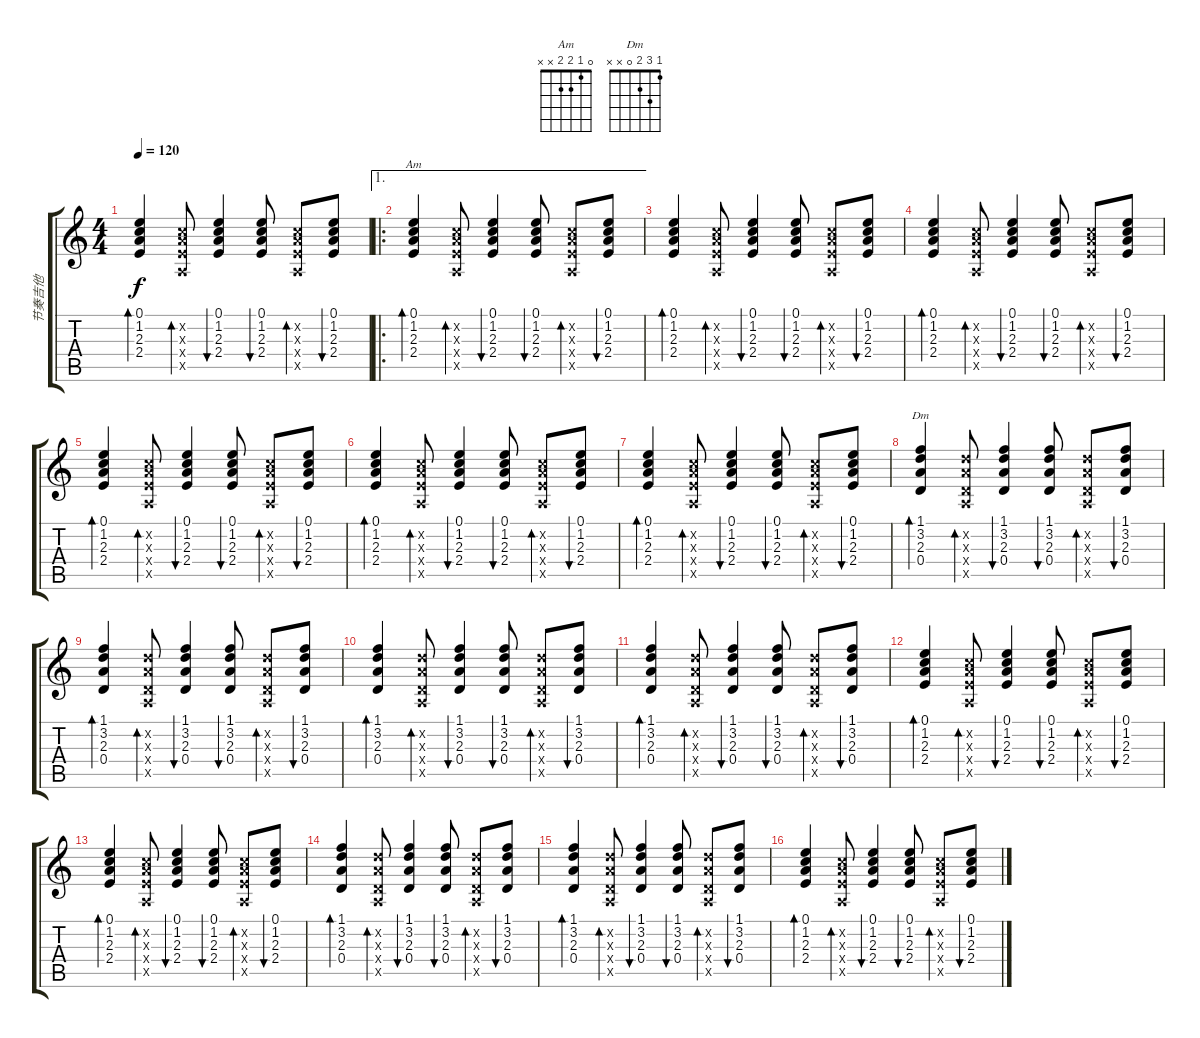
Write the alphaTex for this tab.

\track ("节奏吉他" "节奏吉他") {instrument electricguitarjazz}
\staff {score tabs}
\tuning (E4 B3 G3 D3 A2 E2) {hide}
\chord ("Am" 0 1 2 2 x x)
\chord ("Dm" 1 3 2 0 x x)
\ts (4 4)
\tempo 120
\clef g2
\ks c
(0.1 1.2 2.3 2.4).4{bd 30 dy f} (1.2{x} 2.3{x} 2.4{x} 0.5{x}).8{bd 30} (0.1 1.2 2.3 2.4).4{bu 30} (0.1 1.2 2.3 2.4).8{bu 30} (1.2{x} 2.3{x} 2.4{x} 0.5{x}).8{bd 30} (0.1 1.2 2.3 2.4).8{bu 30} |
\ae 1
\ro
(0.1 1.2 2.3 2.4).4{bd 30 ch "Am"} (1.2{x} 2.3{x} 2.4{x} 0.5{x}).8{bd 30} (0.1 1.2 2.3 2.4).4{bu 30} (0.1 1.2 2.3 2.4).8{bu 30} (1.2{x} 2.3{x} 2.4{x} 0.5{x}).8{bd 30} (0.1 1.2 2.3 2.4).8{bu 30} |
(0.1 1.2 2.3 2.4).4{bd 30} (1.2{x} 2.3{x} 2.4{x} 0.5{x}).8{bd 30} (0.1 1.2 2.3 2.4).4{bu 30} (0.1 1.2 2.3 2.4).8{bu 30} (1.2{x} 2.3{x} 2.4{x} 0.5{x}).8{bd 30} (0.1 1.2 2.3 2.4).8{bu 30} |
(0.1 1.2 2.3 2.4).4{bd 30} (1.2{x} 2.3{x} 2.4{x} 0.5{x}).8{bd 30} (0.1 1.2 2.3 2.4).4{bu 30} (0.1 1.2 2.3 2.4).8{bu 30} (1.2{x} 2.3{x} 2.4{x} 0.5{x}).8{bd 30} (0.1 1.2 2.3 2.4).8{bu 30} |
(0.1 1.2 2.3 2.4).4{bd 30} (1.2{x} 2.3{x} 2.4{x} 0.5{x}).8{bd 30} (0.1 1.2 2.3 2.4).4{bu 30} (0.1 1.2 2.3 2.4).8{bu 30} (1.2{x} 2.3{x} 2.4{x} 0.5{x}).8{bd 30} (0.1 1.2 2.3 2.4).8{bu 30} |
(0.1 1.2 2.3 2.4).4{bd 30} (1.2{x} 2.3{x} 2.4{x} 0.5{x}).8{bd 30} (0.1 1.2 2.3 2.4).4{bu 30} (0.1 1.2 2.3 2.4).8{bu 30} (1.2{x} 2.3{x} 2.4{x} 0.5{x}).8{bd 30} (0.1 1.2 2.3 2.4).8{bu 30} |
(0.1 1.2 2.3 2.4).4{bd 30} (1.2{x} 2.3{x} 2.4{x} 0.5{x}).8{bd 30} (0.1 1.2 2.3 2.4).4{bu 30} (0.1 1.2 2.3 2.4).8{bu 30} (1.2{x} 2.3{x} 2.4{x} 0.5{x}).8{bd 30} (0.1 1.2 2.3 2.4).8{bu 30} |
(1.1 3.2 2.3 0.4).4{bd 30 ch "Dm"} (3.2{x} 2.3{x} 0.4{x} 0.5{x}).8{bd 30} (1.1 3.2 2.3 0.4).4{bu 30} (1.1 3.2 2.3 0.4).8{bu 30} (3.2{x} 2.3{x} 0.4{x} 0.5{x}).8{bd 30} (1.1 3.2 2.3 0.4).8{bu 30} |
(1.1 3.2 2.3 0.4).4{bd 30} (3.2{x} 2.3{x} 0.4{x} 0.5{x}).8{bd 30} (1.1 3.2 2.3 0.4).4{bu 30} (1.1 3.2 2.3 0.4).8{bu 30} (3.2{x} 2.3{x} 0.4{x} 0.5{x}).8{bd 30} (1.1 3.2 2.3 0.4).8{bu 30} |
(1.1 3.2 2.3 0.4).4{bd 30} (3.2{x} 2.3{x} 0.4{x} 0.5{x}).8{bd 30} (1.1 3.2 2.3 0.4).4{bu 30} (1.1 3.2 2.3 0.4).8{bu 30} (3.2{x} 2.3{x} 0.4{x} 0.5{x}).8{bd 30} (1.1 3.2 2.3 0.4).8{bu 30} |
(1.1 3.2 2.3 0.4).4{bd 30} (3.2{x} 2.3{x} 0.4{x} 0.5{x}).8{bd 30} (1.1 3.2 2.3 0.4).4{bu 30} (1.1 3.2 2.3 0.4).8{bu 30} (3.2{x} 2.3{x} 0.4{x} 0.5{x}).8{bd 30} (1.1 3.2 2.3 0.4).8{bu 30} |
(0.1 1.2 2.3 2.4).4{bd 30} (1.2{x} 2.3{x} 2.4{x} 0.5{x}).8{bd 30} (0.1 1.2 2.3 2.4).4{bu 30} (0.1 1.2 2.3 2.4).8{bu 30} (1.2{x} 2.3{x} 2.4{x} 0.5{x}).8{bd 30} (0.1 1.2 2.3 2.4).8{bu 30} |
(0.1 1.2 2.3 2.4).4{bd 30} (1.2{x} 2.3{x} 2.4{x} 0.5{x}).8{bd 30} (0.1 1.2 2.3 2.4).4{bu 30} (0.1 1.2 2.3 2.4).8{bu 30} (1.2{x} 2.3{x} 2.4{x} 0.5{x}).8{bd 30} (0.1 1.2 2.3 2.4).8{bu 30} |
(1.1 3.2 2.3 0.4).4{bd 30} (3.2{x} 2.3{x} 0.4{x} 0.5{x}).8{bd 30} (1.1 3.2 2.3 0.4).4{bu 30} (1.1 3.2 2.3 0.4).8{bu 30} (3.2{x} 2.3{x} 0.4{x} 0.5{x}).8{bd 30} (1.1 3.2 2.3 0.4).8{bu 30} |
(1.1 3.2 2.3 0.4).4{bd 30} (3.2{x} 2.3{x} 0.4{x} 0.5{x}).8{bd 30} (1.1 3.2 2.3 0.4).4{bu 30} (1.1 3.2 2.3 0.4).8{bu 30} (3.2{x} 2.3{x} 0.4{x} 0.5{x}).8{bd 30} (1.1 3.2 2.3 0.4).8{bu 30} |
(0.1 1.2 2.3 2.4).4{bd 30} (1.2{x} 2.3{x} 2.4{x} 0.5{x}).8{bd 30} (0.1 1.2 2.3 2.4).4{bu 30} (0.1 1.2 2.3 2.4).8{bu 30} (1.2{x} 2.3{x} 2.4{x} 0.5{x}).8{bd 30} (0.1 1.2 2.3 2.4).8{bu 30}
